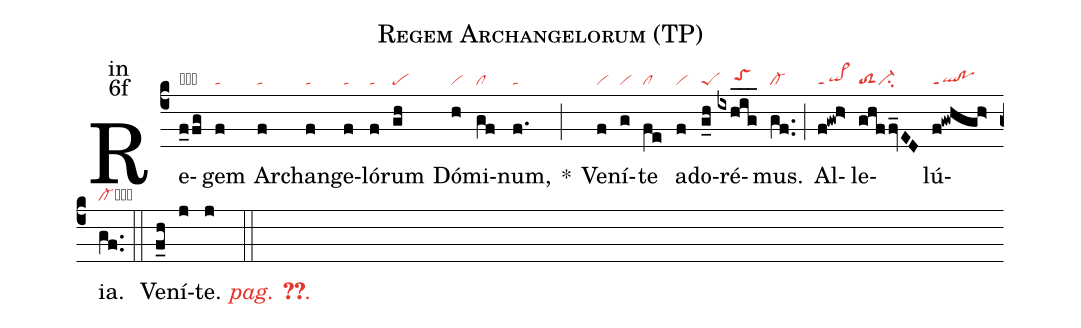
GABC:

name:Regem Archangelorum (TP);
office-part:in;
mode:6f;
nabc-lines:1;
%%
(c4) Re(f_0fg|obvi-/pehi)gem(f|ta) Arch(f|ta)an(f|ta)ge(f|ta)ló(f|ta)rum(gh|pe) Dó(h|vi)mi(gf|cl)num,(f.|ta) <sp>*</sp>(;) Ve(f|vi)ní(g|vi)te(fe|cl) ad(f|vi)o(g_h|peS)ré(ixhig___|/////toShh)mus.(gf..|cl-) (;) Al(f!gw!h>|qi>ppt1)le(ghffv_ED|toS2ci-)lú(f!gwhgh>|ql!poppt1){ia}.(gf..|cl-cb) (::) <nlba>Ve(f_h)ní(j)t{e}. <c><i>pag. <v>\pageref{M-ORIP6f}</v>.</i></c></nlba>(j ::)
